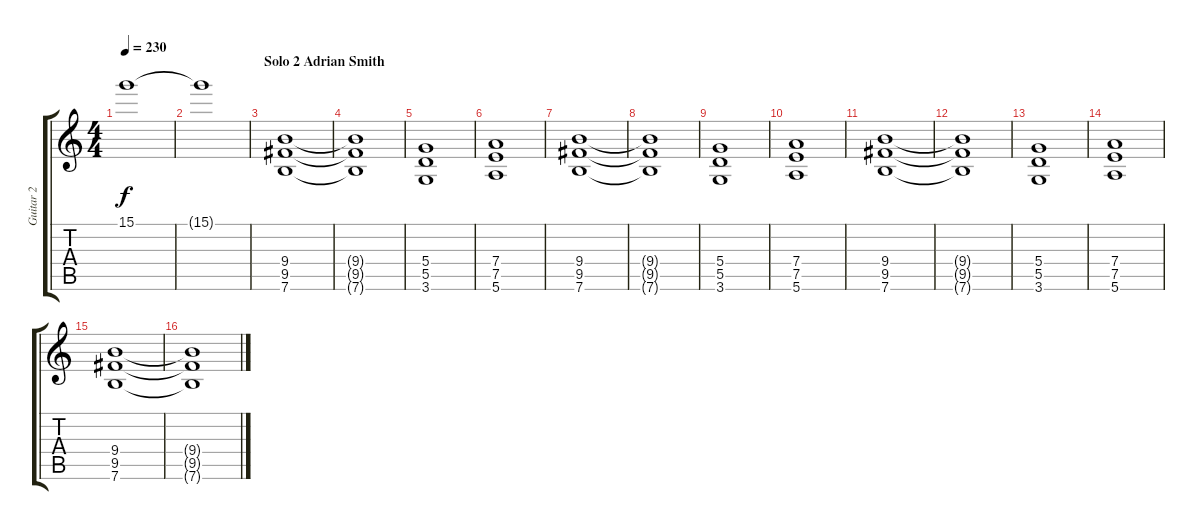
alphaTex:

\track ("Guitar 2" "Guitar 2") {instrument distortionguitar}
\staff {score tabs}
\tuning (E4 B3 G3 D3 A2 E2) {hide}
\ts (4 4)
\tempo 230
\clef g2
\ks c
15.1{t}.1{dy f} |
15.1{t}.1 |
\section ("" "Solo 2 Adrian Smith")
(9.4 9.5 7.6).1 |
(9.4{t} 9.5{t} 7.6{t}).1 |
(5.4 5.5 3.6).1 |
(7.4 7.5 5.6).1 |
(9.4 9.5 7.6).1 |
(9.4{t} 9.5{t} 7.6{t}).1 |
(5.4 5.5 3.6).1 |
(7.4 7.5 5.6).1 |
(9.4 9.5 7.6).1 |
(9.4{t} 9.5{t} 7.6{t}).1 |
(5.4 5.5 3.6).1 |
(7.4 7.5 5.6).1 |
(9.4 9.5 7.6).1 |
(9.4{t} 9.5{t} 7.6{t}).1
